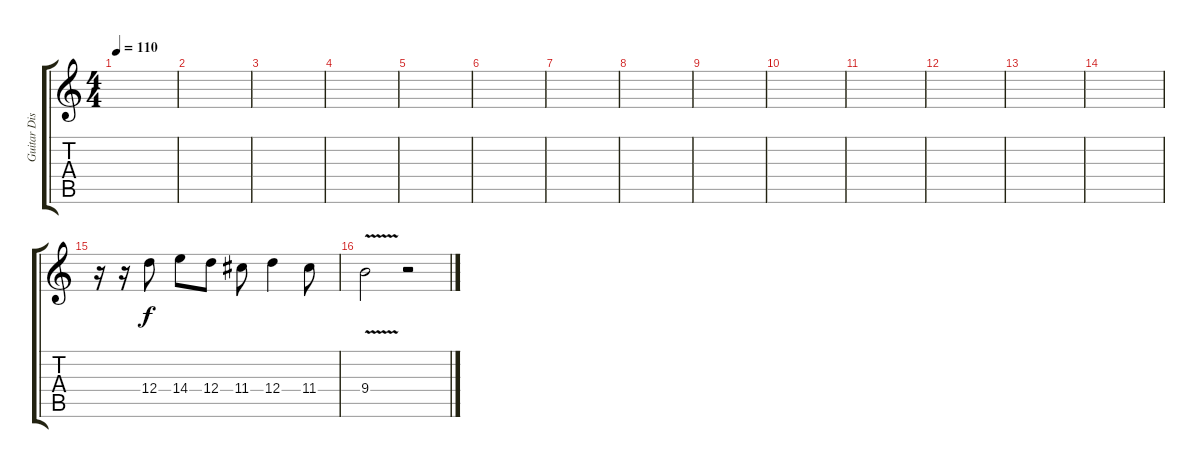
\track ("Guitar Dist." "Guitar Dis") {instrument distortionguitar}
\staff {score tabs}
\tuning (E4 B3 G3 D3 A2 E2) {hide}
\ts (4 4)
\tempo 110
\clef g2
\ks c
|
|
|
|
|
|
|
|
|
|
|
|
|
|
r.16 r.16 12.4.8 14.4.8 12.4.8 11.4.8 12.4.4 11.4.8 |
9.4{v}.2 r.2
